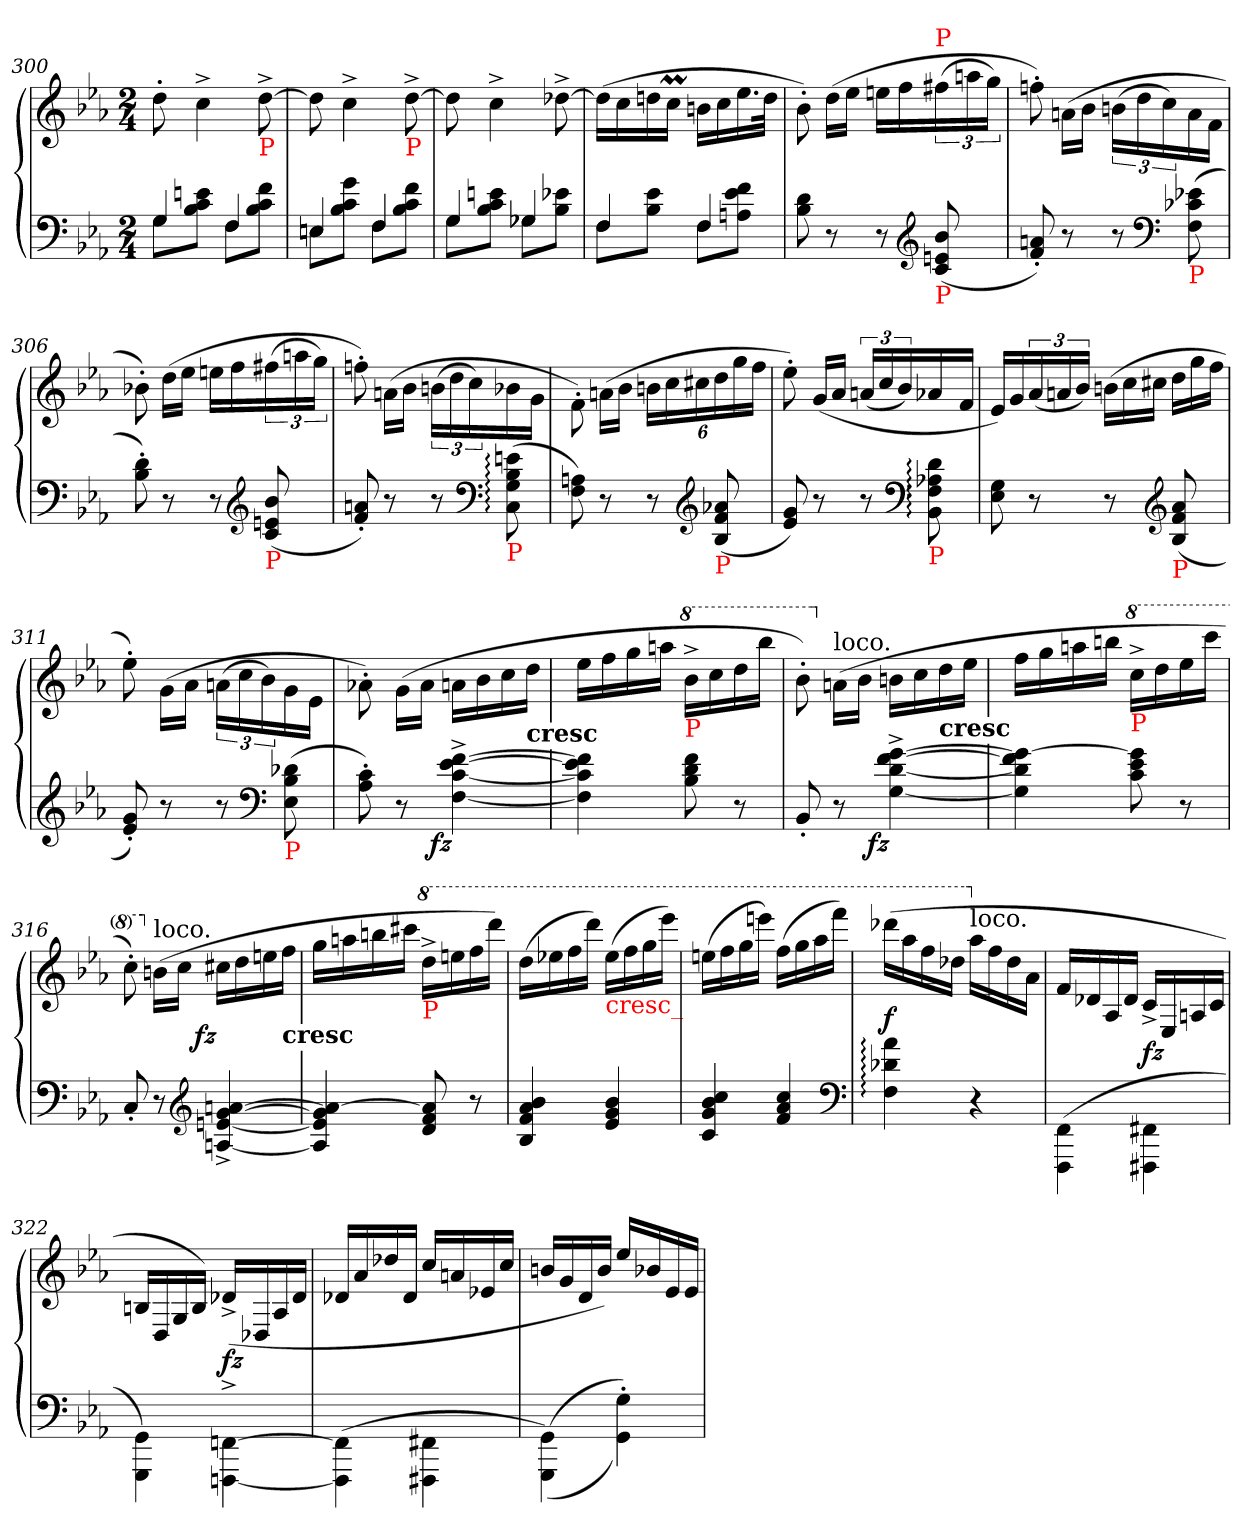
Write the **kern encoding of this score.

**kern	**kern	**dynam
*part1	*part1	*part1
*staff2	*staff1	*staff1/2
*clefF4	*clefG2	*
*k[b-e-a-]	*k[b-e-a-]	*
*M2/4	*M2/4	*
=300	=300	=300
*^	*	*
4G	8GL	8dd'>	.
.	8en 8c 8B-J	4cc^>	.
4F	8FL	.	.
!	!	!LO:TX:b:color=red:t=P	!
.	8f 8c 8B-J	[8dd^>	.
=301	=301	=301	=301
4En	8EnL	8dd]	.
.	8g 8c 8B-J	4cc^>	.
4F	8FL	.	.
!	!	!LO:TX:b:color=red:t=P	!
.	8f 8c 8B-J	[8dd^>	.
=302	=302	=302	=302
4G	8GL	8dd]	.
.	8en 8c 8B-J	4cc^>	.
4G-X	8G-XL	.	.
.	8e-X 8B-J	[8dd-X^>	.
=303	=303	=303	=303
4F	8FL	(>16dd-LL]	.
.	.	16cc	.
.	8e- 8B-J	16ddn	.
.	.	16ccMJJ	.
4F	8FL	16bnLL	.
.	.	16cc	.
.	8f 8e- 8AnJ	16.ee-	.
.	.	32ddJJk	.
*v	*v	*	*
=304	=304	=304
8d 8B-	8b-'>)	.
8r	(>16ddLL	.
.	16ee-JJ	.
8r	16eenLL	.
.	16ff	.
*clefG2	*	*
!	!LO:TX:a:color=red:t=P	!
!LO:TX:b:color=red:t=P	!	!
(<8b- 8en 8c	(>24ff#X	.
.	24aan	.
.	24ggJJ)	.
=305	=305	=305
8an'< 8f'<)	8ffn'>)	.
8r	(>16an\LL	.
.	16b-JJ	.
8r	(>24bn\LL	.
.	24dd	.
.	24cc)	.
*clefF4	*	*
!LO:TX:b:color=red:t=P	!	!
(>8e-X 8c-X 8F	16a	.
.	16fJJ	.
=306	=306	=306
8d'> 8B-'>)	8b-X'>)	.
8r	(>16ddLL	.
.	16ee-JJ	.
8r	16eenLL	.
.	16ff	.
*clefG2	*	*
!LO:TX:b:color=red:t=P	!	!
(<8b- 8en 8c	(>24ff#X	.
.	24aan	.
.	24ggJJ)	.
=307	=307	=307
8an'< 8f'<)	8ffn'>)	.
8r	(>16an\LL	.
.	16b-JJ	.
8r	(>24bn\LL	.
.	24dd	.
.	24cc)	.
*clefF4	*	*
!LO:TX:b:color=red:t=P	!	!
(<8en: 8B-: 8G: 8C:	16b-X	.
.	16gJJ	.
=308	=308	=308
8An 8F)	8f'>\)	.
8r	(>16an\LL	.
.	16b-JJ	.
*	*Xbrackettup	*
8r	24bnLL	.
.	24cc	.
.	24cc#X	.
*clefG2	*	*
!LO:TX:b:color=red:t=P	!	!
(<8a-X 8f 8B-	24dd	.
.	24gg	.
.	24ffJJ	.
=309	=309	=309
8g 8e-)	8ee-'>)	.
8r	(<16gLL	.
.	16a-JJ	.
*	*brackettup	*
8r	(<24anLL	.
.	24cc	.
.	24b-)	.
*clefF4	*	*
!LO:TX:b:color=red:t=P	!	!
8d: 8A-X: 8F: 8BB-:	16a-X	.
.	16fJJ	.
=310	=310	=310
8G 8E-	16e-LL)	.
.	16g	.
8r	(24a-	.
.	24an	.
.	24b-JJ)	.
*	*Xtuplet	*
8r	(>24bnLL	.
.	24cc	.
.	24cc#XJJ	.
*clefG2	*	*
!LO:TX:b:color=red:t=P	!	!
(<8a- 8f 8B-	24ddLL	.
.	24gg	.
.	24ffJJ	.
=311	=311	=311
8g'< 8e-'<)	8ee-'>)	.
8r	(>16g\LL	.
.	16a-JJ	.
*	*tuplet	*
8r	(>24an\LL	.
.	24cc	.
.	24b-)	.
*clefF4	*	*
!LO:TX:b:color=red:t=P	!	!
(>8d-X 8B- 8E-	16g	.
.	16e-JJ	.
=312	=312	=312
8c'> 8A-'>)	8a-X'>\)	.
8r	(>16g\LL	.
.	16a-JJ	.
!	!	!LO:DY:b=2:rj
[4f^< [4e-^< [4c^< [4F^<	16anLL	fz
.	16b-	.
.	16cc	.
!	!LO:TX:c:B:t=cresc	!
.	16ddJJ	.
=313	=313	=313
4f] 4e-] 4c] 4F]	16ee-LL	.
.	16ff	.
.	16gg	.
.	16aanJJ	.
*	*8va	*
!	!LO:TX:b:color=red:t=P	!
8f 8d 8B-	16bb-^<LL	.
.	16ccc	.
8r	16ddd	.
.	16bbb-JJ	.
=314	=314	=314
8BB-'<	8bb-'>)	.
*	*X8va	*
!	!LO:TX:a:t=loco.	!
8r	(>16an\LL	.
.	16b-JJ	.
!	!	!LO:DY:b=2:rj
[4g^< [4f^< [4d^< [4G^<	16bn\LL	fz
.	16cc	.
!	!LO:TX:c:B:t=cresc	!
.	16dd	.
.	16ee-JJ	.
=315	=315	=315
4g_ 4f] 4d] 4G]	16ffLL	.
.	16gg	.
.	16aan	.
.	16bbnJJ	.
*	*8va	*
!	!LO:TX:b:color=red:t=P	!
8g] 8e- 8c	16ccc^<LL	.
.	16ddd	.
8r	16eee-	.
.	16ccccJJ	.
=316	=316	=316
8C'<	8ccc'>)	.
*	*X8va	*
!	!LO:TX:a:t=loco.	!
8r	(>16bnLL	.
.	16ccJJ	.
*clefG2	*	*
!	!	!LO:DY:rj
[4an^> [4g^> [4en^> [4An^>	16cc#XLL	fz
.	16dd	.
.	16een	.
!	!LO:TX:c:B:t=cresc	!
.	16ffJJ	.
=317	=317	=317
4a_ 4g] 4e] 4A]	16ggLL	.
.	16aan	.
.	16bbn	.
.	16ccc#XJJ	.
*	*8va	*
!	!LO:TX:b:color=red:t=P	!
8a] 8f 8d	16ddd^<LL	.
.	16eeen	.
8r	16fff	.
.	16ddddJJ)	.
=318	=318	=318
4b- 4a- 4f 4B-	(16dddLL	.
.	16eee-X	.
.	16fff	.
.	16ddddJJ)	.
!	!LO:TX:b:color=red:t=cresc_	!
4b- 4g 4e-	(16eee-LL	.
.	16fff	.
.	16ggg	.
.	16eeee-JJ)	.
=319	=319	=319
4cc 4b- 4g 4c	(16eeenLL	.
.	16fff	.
.	16ggg	.
.	16eeeenJJ)	.
4cc 4a- 4f	(16fffLL	.
.	16ggg	.
.	16aaa-	.
.	16ffffJJ)	.
*clefF4	*	*
=320	=320	=320
4a-: 4d-X: 4F:	(16dddd-XLL	f
.	16aaa-	.
.	16fff	.
.	16ddd-XJJ	.
*	*X8va	*
!	!LO:TX:a:t=loco.	!
4r	16aa-LL	.
.	16ff	.
.	16dd-	.
.	16a-JJ	.
=321	=321	=321
(>4FF\ 4FFF\	16fLL	.
.	16d-X	.
.	16A-/	.
.	16d-JJ	.
4FF#X\ 4FFF#X\	16c^<LL	fz
.	16E-/	.
.	16An/	.
.	16cJJ	.
=322	=322	=322
4GG\ 4GGG\)	16Bn/LL	.
.	16D/	.
.	16G/	.
.	16B/JJ)	.
[4FFn^>\ [4FFFn^>\	(>16d-X^>LL	fz
.	16D-X	.
.	16A-/	.
.	16d-JJ	.
=323	=323	=323
(>4FF]\ 4FFF]\	16d-XLL	.
.	16a-	.
.	16dd-X	.
.	16d-JJ	.
4FF#X\ 4FFF#X\	16ccLL	.
.	16an	.
.	16e-X	.
.	16ccJJ	.
=324	=324	=324
(<(>4GG\ 4GGG\)	16bnLL	.
.	16g	.
.	16d	.
.	16bJJ)	.
4G'>\ 4GG'>\))	16ee-LL	.
.	16b-X	.
.	16e-	.
.	16e-JJ	.
=	=	=
*-	*-	*-
